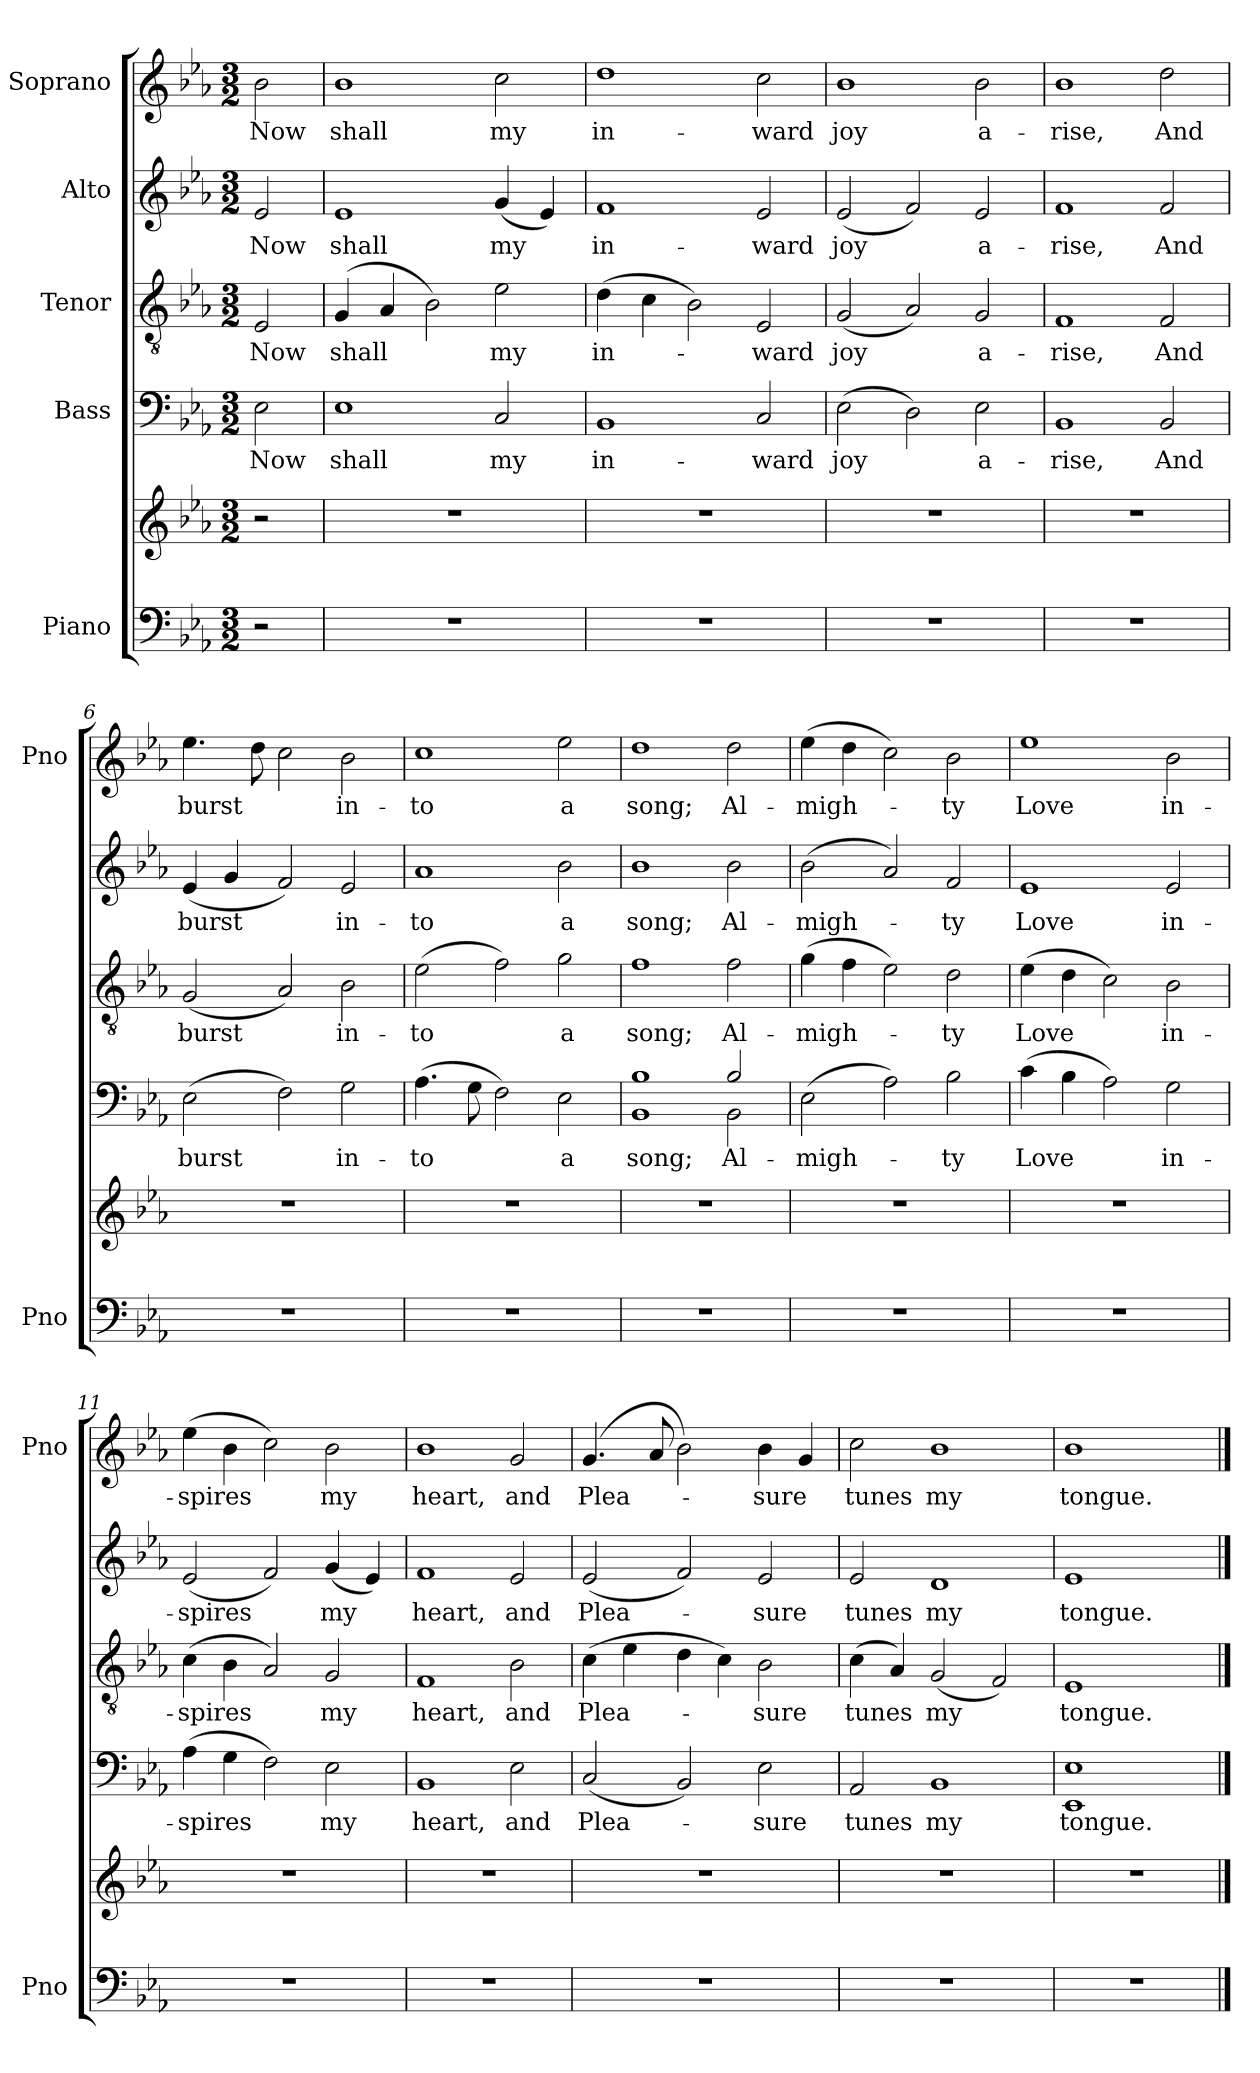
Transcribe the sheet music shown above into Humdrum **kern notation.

**kern	**kern	**kern	**text	**kern	**text	**kern	**text	**kern	**text
*part5	*part5	*part4	*part4	*part3	*part3	*part2	*part2	*part1	*part1
*staff6	*staff5	*staff4	*staff4	*staff3	*staff3	*staff2	*staff2	*staff1	*staff1
*I"Piano	*	*I"Bass	*	*I"Tenor	*	*I"Alto	*	*I"Soprano	*
*I'Pno	*	*	*	*	*	*	*	*I'Pno	*
*clefF4	*clefG2	*clefF4	*	*clefGv2	*	*clefG2	*	*clefG2	*
*k[b-e-a-]	*k[b-e-a-]	*k[b-e-a-]	*	*k[b-e-a-]	*	*k[b-e-a-]	*	*k[b-e-a-]	*
*E-:	*E-:	*E-:	*	*E-:	*	*E-:	*	*E-:	*
*M3/2	*M3/2	*M3/2	*	*M3/2	*	*M3/2	*	*M3/2	*
=1	=1	=1	=1	=1	=1	=1	=1	=1	=1
2r	2r	2E-\	Now	2E-/	Now	2e-/	Now	2b-\	Now
=2	=2	=2	=2	=2	=2	=2	=2	=2	=2
1.r	1.r	1E-	shall	(4G/	shall	1e-	shall	1b-	shall
.	.	.	.	4A-/	.	.	.	.	.
.	.	.	.	2B-\)	.	.	.	.	.
.	.	2C/	my	2e-\	my	(4g/	my	2cc\	my
.	.	.	.	.	.	4e-/)	.	.	.
=3	=3	=3	=3	=3	=3	=3	=3	=3	=3
1.r	1.r	1BB-	in-	(4d\	in-	1f	in-	1dd	in-
.	.	.	.	4c\	.	.	.	.	.
.	.	.	.	2B-\)	.	.	.	.	.
.	.	2C/	-ward	2E-/	-ward	2e-/	-ward	2cc\	-ward
=4	=4	=4	=4	=4	=4	=4	=4	=4	=4
1.r	1.r	(2E-\	joy	(2G/	joy	(2e-/	joy	1b-	joy
.	.	2D\)	.	2A-/)	.	2f/)	.	.	.
.	.	2E-\	a-	2G/	a-	2e-/	a-	2b-\	a-
=5	=5	=5	=5	=5	=5	=5	=5	=5	=5
1.r	1.r	1BB-	-rise,	1F	-rise,	1f	-rise,	1b-	-rise,
.	.	2BB-/	And	2F/	And	2f/	And	2dd\	And
!!LO:LB:g=z
=6	=6	=6	=6	=6	=6	=6	=6	=6	=6
1.r	1.r	(2E-\	burst	(2G/	burst	(4e-/	burst	4.ee-\	burst
.	.	.	.	.	.	4g/	.	.	.
.	.	.	.	.	.	.	.	8dd\	.
.	.	2F\)	.	2A-/)	.	2f/)	.	2cc\	.
.	.	2G\	in-	2B-\	in-	2e-/	in-	2b-\	in-
=7	=7	=7	=7	=7	=7	=7	=7	=7	=7
1.r	1.r	(4.A-\	-to	(2e-\	-to	1a-	-to	1cc	-to
.	.	8G\	.	.	.	.	.	.	.
.	.	2F\)	.	2f\)	.	.	.	.	.
.	.	2E-\	a	2g\	a	2b-\	a	2ee-\	a
=8	=8	=8	=8	=8	=8	=8	=8	=8	=8
*	*	*^	*	*	*	*	*	*	*
1.r	1.r	1BB- 1B-	1ryy	song;	1f	song;	1b-	song;	1dd	song;
.	.	2B-/	2BB-\	Al-	2f\	Al-	2b-\	Al-	2dd\	Al-
*	*	*v	*v	*	*	*	*	*	*	*
=9	=9	=9	=9	=9	=9	=9	=9	=9	=9
1.r	1.r	(2E-\	-migh-	(4g\	-migh-	(2b-\	-migh-	(4ee-\	-migh-
.	.	.	.	4f\	.	.	.	4dd\	.
.	.	2A-\)	.	2e-\)	.	2a-/)	.	2cc\)	.
.	.	2B-\	-ty	2d\	-ty	2f/	-ty	2b-\	-ty
=10	=10	=10	=10	=10	=10	=10	=10	=10	=10
1.r	1.r	(4c\	Love	(4e-\	Love	1e-	Love	1ee-	Love
.	.	4B-\	.	4d\	.	.	.	.	.
.	.	2A-\)	.	2c\)	.	.	.	.	.
.	.	2G\	in-	2B-\	in-	2e-/	in-	2b-\	in-
!!LO:LB:g=z
=11	=11	=11	=11	=11	=11	=11	=11	=11	=11
1.r	1.r	(4A-\	-spires	(4c\	-spires	(2e-/	-spires	(4ee-\	-spires
.	.	4G\	.	4B-\	.	.	.	4b-\	.
.	.	2F\)	.	2A-/)	.	2f/)	.	2cc\)	.
.	.	2E-\	my	2G/	my	(4g/	my	2b-\	my
.	.	.	.	.	.	4e-/)	.	.	.
=12	=12	=12	=12	=12	=12	=12	=12	=12	=12
1.r	1.r	1BB-	heart,	1F	heart,	1f	heart,	1b-	heart,
.	.	2E-\	and	2B-\	and	2e-/	and	2g/	and
=13	=13	=13	=13	=13	=13	=13	=13	=13	=13
1.r	1.r	(2C/	Plea-	(4c\	Plea-	(2e-/	Plea-	(4.g/	Plea-
.	.	.	.	4e-\	.	.	.	.	.
.	.	.	.	.	.	.	.	8a-/	.
.	.	2BB-/)	.	4d\	.	2f/)	.	2b-\)	.
.	.	.	.	4c\)	.	.	.	.	.
.	.	2E-\	-sure	2B-\	-sure	2e-/	-sure	4b-\	-sure
.	.	.	.	.	.	.	.	4g/	.
=14	=14	=14	=14	=14	=14	=14	=14	=14	=14
1.r	1.r	2AA-/	tunes	(4c\	tunes	2e-/	tunes	2cc\	tunes
.	.	.	.	4A-/)	.	.	.	.	.
.	.	1BB-	my	(2G/	my	1d	my	1b-	my
.	.	.	.	2F/)	.	.	.	.	.
=15	=15	=15	=15	=15	=15	=15	=15	=15	=15
1.r	1.r	1EE- 1E-	tongue.	1E-	tongue.	1e-	tongue.	1b-	tongue.
.	.	2ryy	.	2ryy	.	2ryy	.	2ryy	.
==	==	==	==	==	==	==	==	==	==
*-	*-	*-	*-	*-	*-	*-	*-	*-	*-
